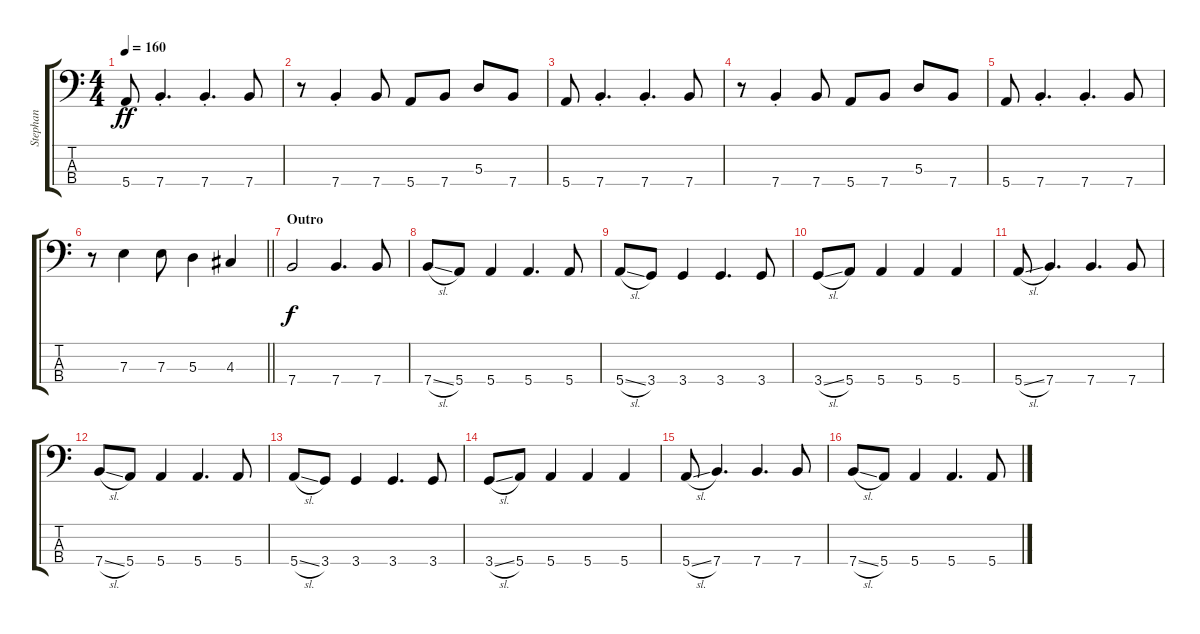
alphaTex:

\track ("Stephan" "Stephan") {instrument electricbasspick}
\staff {score tabs}
\tuning (G2 D2 A1 E1) {hide}
\ts (4 4)
\tempo 160
\clef f4
\ks c
5.4.8{dy ff} 7.4{st}.4{d} 7.4{st}.4{d} 7.4.8 |
r.8 7.4{st}.4 7.4.8 5.4.8 7.4.8 5.3.8 7.4.8 |
5.4.8 7.4{st}.4{d} 7.4{st}.4{d} 7.4.8 |
r.8 7.4{st}.4 7.4.8 5.4.8 7.4.8 5.3.8 7.4.8 |
5.4.8 7.4{st}.4{d} 7.4{st}.4{d} 7.4.8 |
\barLineRight lightlight
r.8 7.3.4 7.3.8 5.3.4 4.3.4 |
\section ("" "Outro")
7.4.2{dy f} 7.4.4{d} 7.4.8 |
7.4{sl}.8 5.4.8 5.4.4 5.4.4{d} 5.4.8 |
5.4{sl}.8 3.4.8 3.4.4 3.4.4{d} 3.4.8 |
3.4{sl}.8 5.4.8 5.4.4 5.4.4 5.4.4 |
5.4{sl}.8 7.4.4{d} 7.4.4{d} 7.4.8 |
7.4{sl}.8 5.4.8 5.4.4 5.4.4{d} 5.4.8 |
5.4{sl}.8 3.4.8 3.4.4 3.4.4{d} 3.4.8 |
3.4{sl}.8 5.4.8 5.4.4 5.4.4 5.4.4 |
5.4{sl}.8 7.4.4{d} 7.4.4{d} 7.4.8 |
7.4{sl}.8 5.4.8 5.4.4 5.4.4{d} 5.4.8
